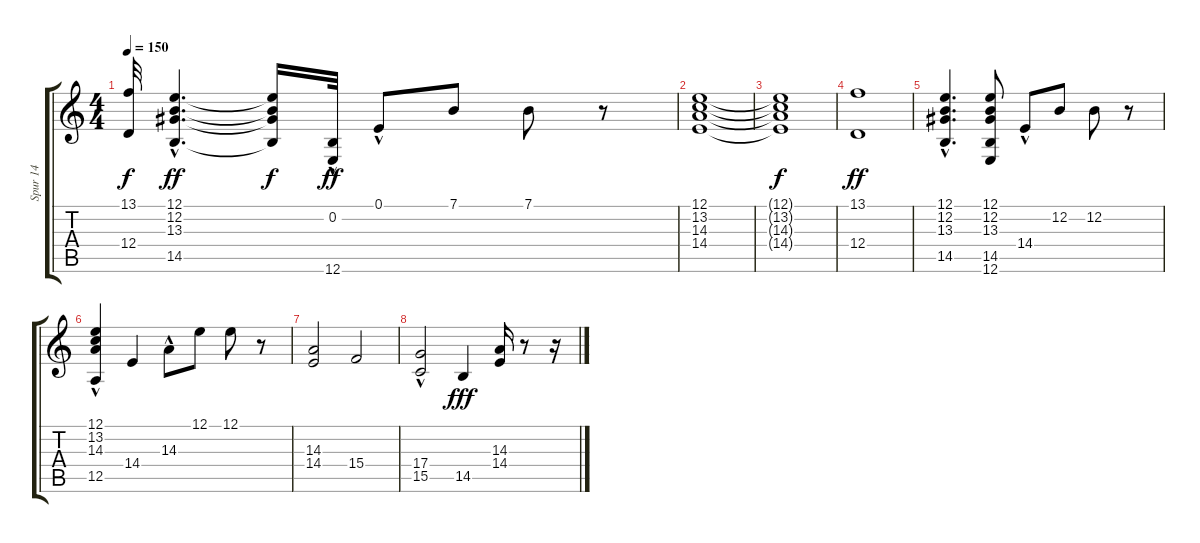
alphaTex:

\track ("Spur 14" "Spur 14") {instrument pad7halo}
\staff {score tabs}
\tuning (E4 B3 G3 D3 A2 E2) {hide}
\ts (4 4)
\tempo 150
\clef g2
\ks c
(13.1{t} 12.4{t}).32{dy f} (12.1{hac} 12.2{hac} 13.3{hac} 14.5{hac}).4{d dy ff} (12.1{t} 12.2{t} 13.3{t} 14.5{t}).16{dy f} (0.2{hac} 12.6{hac}).32{dy ff} 0.1{hac}.8 7.1.8 7.1.8 r.8 |
(12.1 13.2 14.3 14.4).1 |
(12.1{t} 13.2{t} 14.3{t} 14.4{t}).1{dy f} |
(13.1 12.4).1{dy ff} |
(12.1{hac} 12.2{hac} 13.3{hac} 14.5{hac}).4{d} (12.1 12.2 13.3 14.5 12.6).8 14.4{hac}.8 12.2.8 12.2.8 r.8 |
(12.1 13.2 14.3 12.5{hac}).4 14.4.4 14.3{hac}.8 12.1.8 12.1.8 r.8 |
(14.3 14.4).2 15.4.2 |
(17.4{hac} 15.5).2 14.5.4{dy fff} (14.3 14.4).16 r.8 r.16
